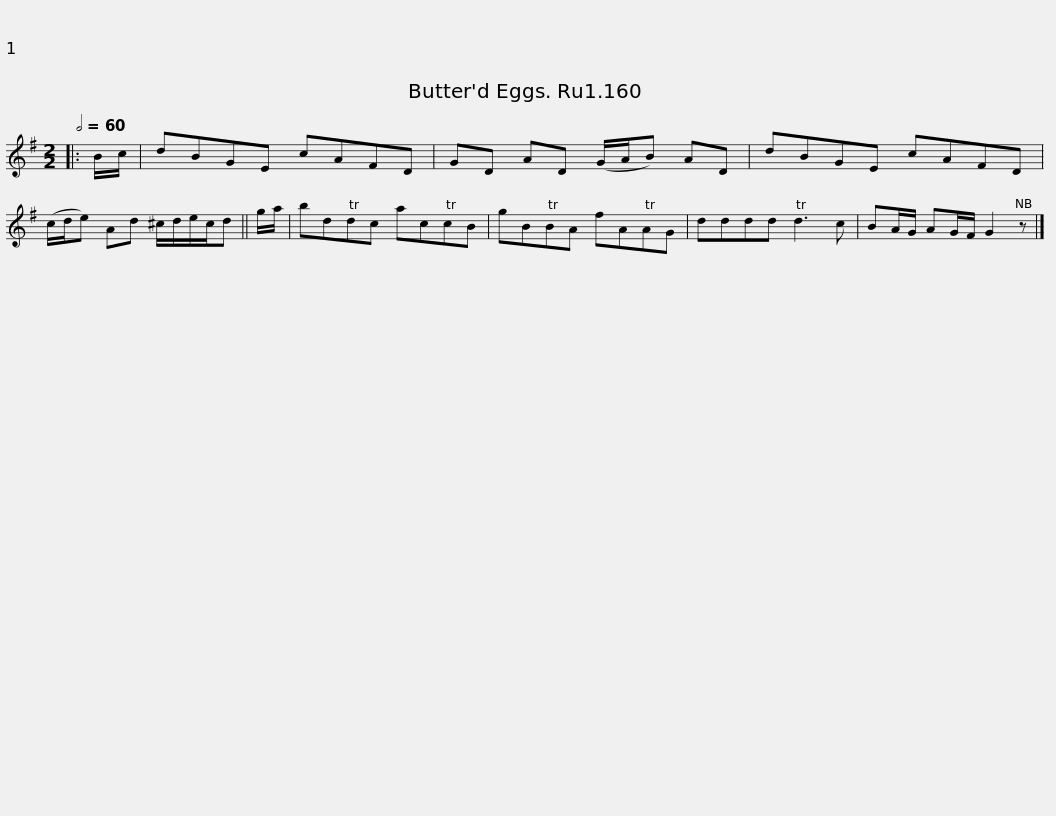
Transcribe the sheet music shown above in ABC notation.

X:1
L:1/8
Q:1/2=60
M:2/2
I:linebreak $
K:G
V:1 treble
V:1
|: B/c/ | dBGE cAFD | GD AD (G/A/B) AD | dBGE cAFD | (c/d/e) Ad ^c/d/e/c/d || %5
 g/a/ |$ bdTdc acTcB | gBTBA fATAG | dddd Td3 c | BA/G/ AG/F/ G2 z |] %10
